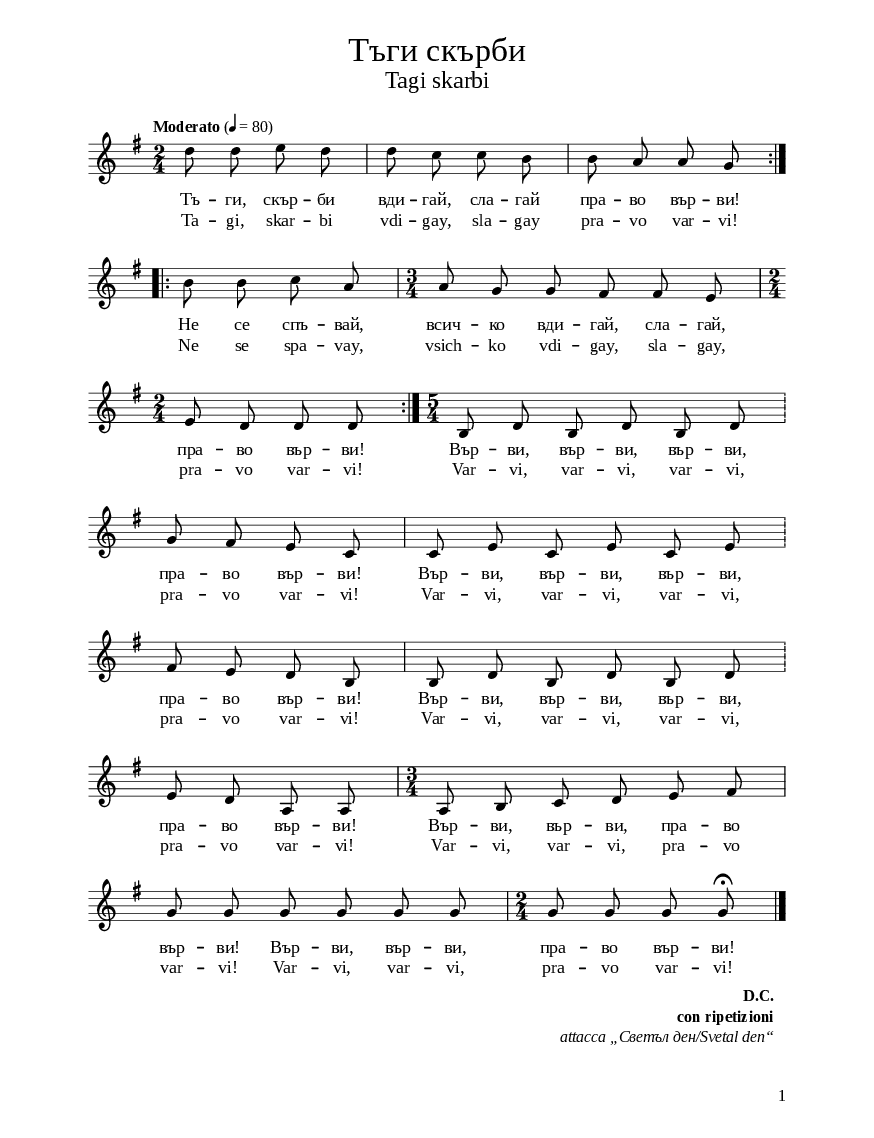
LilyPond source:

\version "2.24.0"

% include paper part and global functions
\include "include/globals.ily"

\bookpart {
  \include "include/bookpart-paper.ily"
  \score {
    \include "include/score-layout.ily"

    \new Voice \absolute  {
      \clef treble
      \key g \major
      \time 2/4
      \tempoFunc "Moderato" 4 "80"
      \autoBeamOff


      \repeat volta 2 { d''8 d'' e'' d'' | d''8 c'' c'' b' |b'8 a' a' g' \break }

      \repeat volta 2 {
        b' b' c'' a' | \time 3/4 a' g' g' fis' fis' e' \break

        \time 2/4 e' d' d' d' |
      } \time 5/4 b d' b d' b d' \bar "!" \break

      g' fis' e' c' | c' e' c' e'  c' e'  \bar "!" \break

      fis' e' d' b  | b d' b d' b d'  \bar "!" \break

      e' d' a a | \time 3/4 a b c' d' e' fis' |  \break

      g' g' g' g' g' g' \time 2/4  g' g' g' g' \fermata  |  \bar "|."

    }
    \addlyrics {
      Тъ -- ги, скър -- би вди  -- гай, сла  -- гай

      пра  --  во вър -- ви!

      Не се спъ -- вай, всич -- ко вди -- гай,

      сла -- гай, пра -- во вър -- ви!

      Вър -- ви, вър -- ви, вър -- ви, пра -- во вър -- ви!

      Вър -- ви, вър -- ви, вър -- ви, пра -- во вър -- ви!

      Вър -- ви, вър -- ви, вър -- ви, пра -- во вър -- ви!

      Вър -- ви, вър -- ви, пра -- во вър -- ви!

      Вър -- ви, вър -- ви, пра -- во вър -- ви!
    }
    \addlyrics {
      Ta -- gi, skar -- bi vdi  -- gay, sla  -- gay

      pra  --  vo var -- vi!

      Ne se spa -- vay, vsich -- ko vdi -- gay,

      sla -- gay, pra -- vo var -- vi!

      Var -- vi, var -- vi, var -- vi, pra -- vo var -- vi!

      Var -- vi, var -- vi, var -- vi, pra -- vo var -- vi!

      Var -- vi, var -- vi, var -- vi, pra -- vo var -- vi!

      Var -- vi, var -- vi, pra -- vo var -- vi!

      Var -- vi, var -- vi, pra -- vo var -- vi!
    }

    \header {
      title = \titleFunc "Тъги скърби" "Tagi skarbi"
    }

    \midi{}

  } % score



  \markup \dc-two "D.C." " con ripetizioni"
  \markup \italic \dc-one-nobold "attacca „Светъл ден/Svetal den“"
  %


  % include foreign translation(s) of the song
  \version "2.24.2"

\markup \fill-line { \fontsize #deTitleFontSize "Trauer, Leid" }
\markup \null
\markup \null
\markup \fontsize #deCoupletFontSize {
  \hspace #12
  \override #`(baseline-skip . ,deCoupletBaselineSkip)

  \column {

	   
\line { " "Hebe auf Trauer und Leid, leg sie beiseite, }

  \line { " "und geh gerade.}

  \line { " "Stolpere nicht, hebe alles auf, }
  
  \line { " "lege es beiseite und gehe gerade.}

  \line { " "Gehe, gehe, gehe, gerade gehe!}

  \line { " "Gehe, gehe, gehe, gerade gehe!}

  \line { " "Gehe, gehe, gehe, gerade gehe!}

  \line { " "Gehe, gehe, gerade gehe,}

  \line { " "gehe, gehe gerade gehe!}


  
    }
}


} % bookpart
